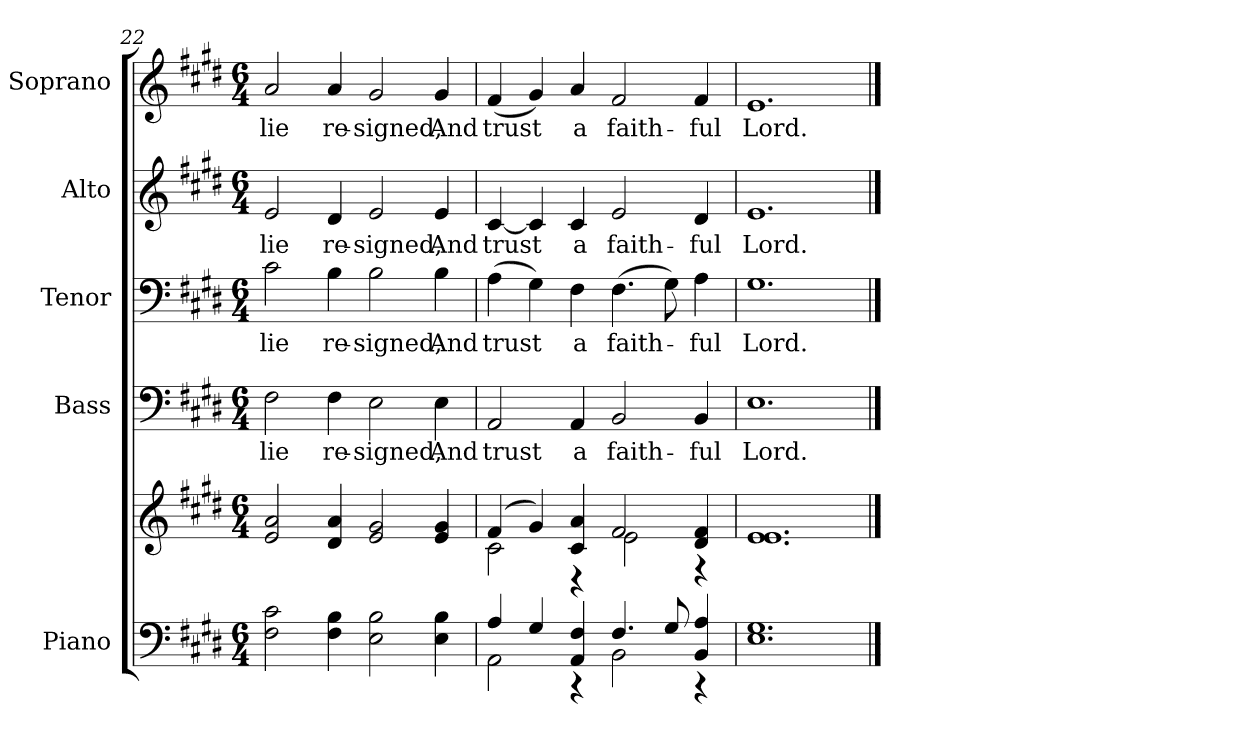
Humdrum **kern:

**kern	**kern	**kern	**text	**kern	**text	**kern	**text	**kern	**text
*part5	*part5	*part4	*part4	*part3	*part3	*part2	*part2	*part1	*part1
*staff6	*staff5	*staff4	*staff4	*staff3	*staff3	*staff2	*staff2	*staff1	*staff1
*I"Piano	*	*I"Bass	*	*I"Tenor	*	*I"Alto	*	*I"Soprano	*
*I'Pno.	*	*I'B.	*	*I'T.	*	*I'A.	*	*I'S.	*
*clefF4	*clefG2	*clefF4	*	*clefF4	*	*clefG2	*	*clefG2	*
*k[f#c#g#d#]	*k[f#c#g#d#]	*k[f#c#g#d#]	*	*k[f#c#g#d#]	*	*k[f#c#g#d#]	*	*k[f#c#g#d#]	*
*E:	*E:	*E:	*	*E:	*	*E:	*	*E:	*
*M6/4	*M6/4	*M6/4	*	*M6/4	*	*M6/4	*	*M6/4	*
=22	=22	=22	=22	=22	=22	=22	=22	=22	=22
!	!	!	!LO:LY:b:color=#000000	!	!	!	!	!	!
!	!	!	!	!	!LO:LY:b:color=#000000	!	!	!	!
!	!	!	!	!	!	!	!LO:LY:b:color=#000000	!	!
!	!	!	!	!	!	!	!	!	!LO:LY:b:color=#000000
2F#i\ 2c#i	2ei/ 2ai	2F#i\	lie	2c#i\	lie	2ei/	lie	2ai/	lie
!	!	!	!LO:LY:b:color=#000000	!	!	!	!	!	!
!	!	!	!	!	!LO:LY:b:color=#000000	!	!	!	!
!	!	!	!	!	!	!	!LO:LY:b:color=#000000	!	!
!	!	!	!	!	!	!	!	!	!LO:LY:b:color=#000000
4F#i\ 4Bi	4d#i/ 4ai	4F#i\	re-	4Bi\	re-	4d#i/	re-	4ai/	re-
!	!	!	!LO:LY:b:color=#000000	!	!	!	!	!	!
!	!	!	!	!	!LO:LY:b:color=#000000	!	!	!	!
!	!	!	!	!	!	!	!LO:LY:b:color=#000000	!	!
!	!	!	!	!	!	!	!	!	!LO:LY:b:color=#000000
2Ei\ 2Bi	2ei/ 2g#i	2Ei\	-signed,	2Bi\	-signed,	2ei/	-signed,	2g#i/	-signed,
!	!	!	!LO:LY:b:color=#000000	!	!	!	!	!	!
!	!	!	!	!	!LO:LY:b:color=#000000	!	!	!	!
!	!	!	!	!	!	!	!LO:LY:b:color=#000000	!	!
!	!	!	!	!	!	!	!	!	!LO:LY:b:color=#000000
4Ei\ 4Bi	4ei/ 4g#i	4Ei\	And	4Bi\	And	4ei/	And	4g#i/	And
!!LO:PB:g=z
=23	=23	=23	=23	=23	=23	=23	=23	=23	=23
*^	*^	*	*	*	*	*	*	*	*
!	!	!	!	!	!LO:LY:b:color=#000000	!	!	!	!	!	!
!	!	!	!	!	!	!	!LO:LY:b:color=#000000	!	!	!	!
!	!	!	!	!	!	!	!	!	!LO:LY:b:color=#000000	!	!
!	!	!	!	!	!	!	!	!	!	!	!LO:LY:b:color=#000000
4Ai/	2AAi\	(4f#i/	2c#i\	2AAi/	trust	(4Ai\	trust	[<4c#i/	trust	(4f#i/	trust
4G#i/	.	4g#i/)	.	.	.	4G#i\)	.	4c#i/]	.	4g#i/)	.
!	!	!	!	!	!LO:LY:b:color=#000000	!	!	!	!	!	!
!	!	!	!	!	!	!	!LO:LY:b:color=#000000	!	!	!	!
!	!	!	!	!	!	!	!	!	!LO:LY:b:color=#000000	!	!
!	!	!	!	!	!	!	!	!	!	!	!LO:LY:b:color=#000000
4AAi/ 4F#i	4r	4c#i/ 4ai	4r	4AAi/	a	4F#i\	a	4c#i/	a	4ai/	a
!	!	!	!	!	!LO:LY:b:color=#000000	!	!	!	!	!	!
!	!	!	!	!	!	!	!LO:LY:b:color=#000000	!	!	!	!
!	!	!	!	!	!	!	!	!	!LO:LY:b:color=#000000	!	!
!	!	!	!	!	!	!	!	!	!	!	!LO:LY:b:color=#000000
4.F#i/	2BBi\	2f#i/	2ei\	2BBi/	faith-	(4.F#i\	faith-	2ei/	faith-	2f#i/	faith-
8G#i/	.	.	.	.	.	8G#i\)	.	.	.	.	.
!	!	!	!	!	!LO:LY:b:color=#000000	!	!	!	!	!	!
!	!	!	!	!	!	!	!LO:LY:b:color=#000000	!	!	!	!
!	!	!	!	!	!	!	!	!	!LO:LY:b:color=#000000	!	!
!	!	!	!	!	!	!	!	!	!	!	!LO:LY:b:color=#000000
4BBi/ 4Ai	4r	4d#i/ 4f#i	4r	4BBi/	-ful	4Ai\	-ful	4d#i/	-ful	4f#i/	-ful
*v	*v	*	*	*	*	*	*	*	*	*	*
*	*v	*v	*	*	*	*	*	*	*	*
=24	=24	=24	=24	=24	=24	=24	=24	=24	=24
*^	*^	*	*	*	*	*	*	*	*
!	!	!	!	!	!LO:LY:b:color=#000000	!	!	!	!	!	!
*v	*v	*	*	*	*	*	*	*	*	*	*
*	*v	*v	*	*	*	*	*	*	*	*
*^	*^	*	*	*	*	*	*	*	*
!	!	!	!	!	!	!	!LO:LY:b:color=#000000	!	!	!	!
*v	*v	*	*	*	*	*	*	*	*	*	*
*	*v	*v	*	*	*	*	*	*	*	*
*^	*^	*	*	*	*	*	*	*	*
!	!	!	!	!	!	!	!	!	!LO:LY:b:color=#000000	!	!
*v	*v	*	*	*	*	*	*	*	*	*	*
*	*v	*v	*	*	*	*	*	*	*	*
*^	*^	*	*	*	*	*	*	*	*
!	!	!	!	!	!	!	!	!	!	!	!LO:LY:b:color=#000000
*v	*v	*	*	*	*	*	*	*	*	*	*
*	*v	*v	*	*	*	*	*	*	*	*
1.Ei 1.G#i	1.ei 1.ei	1.Ei	Lord.	1.G#i	Lord.	1.ei	Lord.	1.ei	Lord.
==	==	==	==	==	==	==	==	==	==
*-	*-	*-	*-	*-	*-	*-	*-	*-	*-
